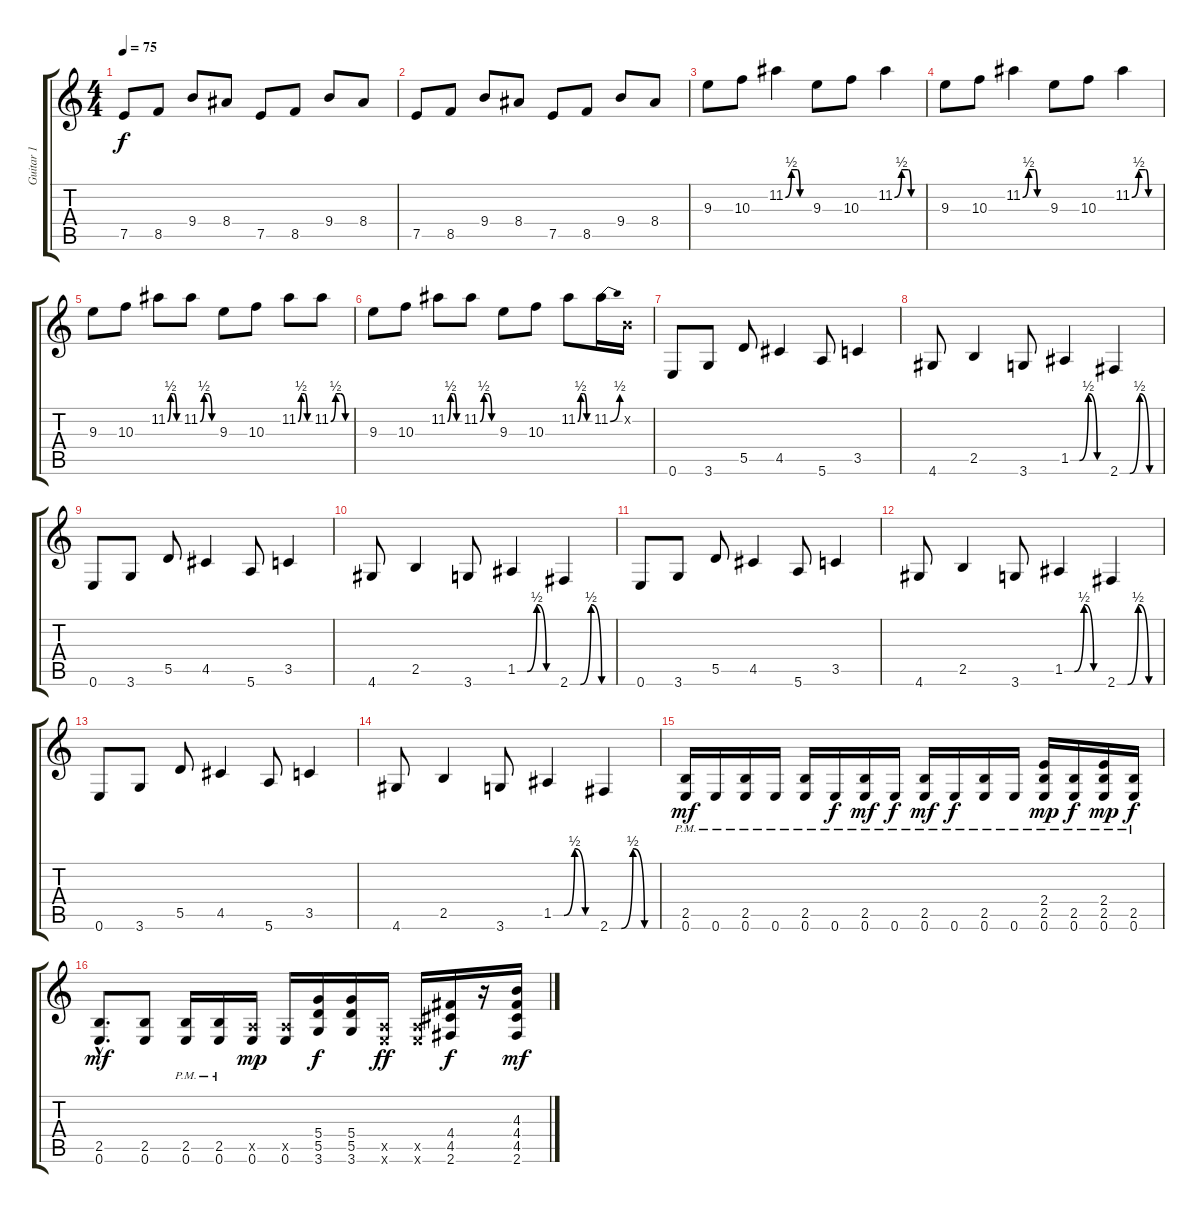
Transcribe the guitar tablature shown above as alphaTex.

\track ("Guitar 1" "Guitar 1") {instrument overdrivenguitar}
\staff {score tabs}
\tuning (E4 B3 G3 D3 A2 E2) {hide}
\ts (4 4)
\tempo 75
\clef g2
\ks c
7.5.8{dy f} 8.5.8 9.4.8 8.4.8 7.5.8 8.5.8 9.4.8 8.4.8 |
7.5.8 8.5.8 9.4.8 8.4.8 7.5.8 8.5.8 9.4.8 8.4.8 |
9.3.8 10.3.8 11.2{be (custom 0 0 15 2 30 2 37 0 45 0 60 0)}.4 9.3.8 10.3.8 11.2{be (custom 0 0 15 2 30 2 36 0 45 0 60 0)}.4 |
9.3.8 10.3.8 11.2{be (custom 0 0 15 2 30 2 37 0 45 0 60 0)}.4 9.3.8 10.3.8 11.2{be (custom 0 0 15 2 30 2 36 0 45 0 60 0)}.4 |
9.3.8 10.3.8 11.2{be (custom 0 0 15 2 30 2 45 0 60 0)}.8 11.2{be (custom 0 0 15 2 30 2 45 0 60 0)}.8 9.3.8 10.3.8 11.2{be (custom 0 0 15 2 30 2 45 0 60 0)}.8 11.2{be (custom 0 0 15 2 30 2 45 0 60 0)}.8 |
9.3.8 10.3.8 11.2{be (custom 0 0 15 2 30 2 45 0 60 0)}.8 11.2{be (custom 0 0 15 2 30 2 45 0 60 0)}.8 9.3.8 10.3.8 11.2{be (custom 0 0 15 2 30 2 45 0 60 0)}.8 11.2{be (bend 0 0 60 2)}.16 0.2{x}.16 |
0.6.8 3.6.8 5.5.8 4.5.4 5.6.8 3.5.4 |
4.6.8 2.5.4 3.6.8 1.5{be (custom 0 0 15 0 30 2 45 0 60 0)}.4 2.6{be (custom 0 0 15 0 30 2 45 0 60 0)}.4 |
0.6.8 3.6.8 5.5.8 4.5.4 5.6.8 3.5.4 |
4.6.8 2.5.4 3.6.8 1.5{be (custom 0 0 15 0 30 2 45 0 60 0)}.4 2.6{be (custom 0 0 15 0 30 2 45 0 60 0)}.4 |
0.6.8 3.6.8 5.5.8 4.5.4 5.6.8 3.5.4 |
4.6.8 2.5.4 3.6.8 1.5{be (custom 0 0 15 0 30 2 45 0 60 0)}.4 2.6{be (custom 0 0 15 0 30 2 45 0 60 0)}.4 |
0.6.8 3.6.8 5.5.8 4.5.4 5.6.8 3.5.4 |
4.6.8 2.5.4 3.6.8 1.5{be (custom 0 0 15 0 30 2 45 0 60 0)}.4 2.6{be (custom 0 0 15 0 30 2 45 0 60 0)}.4 |
(2.5{pm} 0.6{pm}).16{dy mf} 0.6{pm}.16 (2.5{pm} 0.6{pm}).16 0.6{pm}.16 (2.5{pm} 0.6{pm}).16 0.6{pm}.16{dy f} (2.5{pm} 0.6{pm}).16{dy mf} 0.6{pm}.16{dy f} (2.5{pm} 0.6{pm}).16{dy mf} 0.6{pm}.16{dy f} (2.5{pm} 0.6{pm}).16 0.6{pm}.16 (2.4{pm} 2.5{pm} 0.6{pm}).16{dy mp} (2.5{pm} 0.6{pm}).16{dy f} (2.4{pm} 2.5{pm} 0.6{pm}).16{dy mp} (2.5{pm} 0.6{pm}).16{dy f} |
(2.5{hac} 0.6{hac}).8{d dy mf} (2.5 0.6).8 (2.5{pm} 0.6{pm}).16 (2.5{pm} 0.6{pm}).16 (0.5{x} 0.6).16{dy mp} (0.5{x} 0.6).16 (5.4 5.5 3.6).16{dy f} (5.4 5.5 3.6).16 (0.5{x} 0.6{x}).16{dy ff} (0.5{x} 0.6{x}).16 (4.4 4.5 2.6).16{dy f} r.16 (4.3 4.4 4.5 2.6).16{dy mf}
